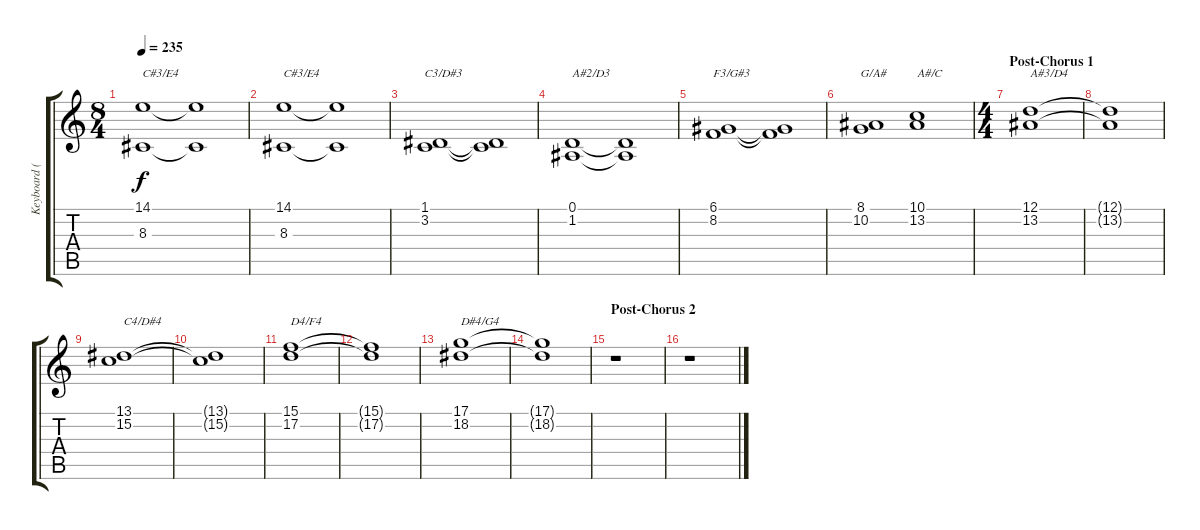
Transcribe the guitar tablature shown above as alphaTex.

\track ("Keyboard (Joe M.)" "Keyboard (") {instrument stringensemble1}
\staff {score tabs}
\tuning (D4 A3 F3 C3 G2 C2) {hide}
\ts (8 4)
\tempo 235
\clef g2
\ks c
(14.1 8.3).1{txt "C#3/E4" dy f} (14.1{t} 8.3{t}).1 |
(14.1 8.3).1{txt "C#3/E4"} (14.1{t} 8.3{t}).1 |
(1.1 3.2).1{txt "C3/D#3"} (1.1{t} 3.2{t}).1 |
(0.1 1.2).1{txt "A#2/D3"} (0.1{t} 1.2{t}).1 |
(6.1 8.2).1{txt "F3/G#3"} (6.1{t} 8.2{t}).1 |
(8.1 10.2).1{txt "G/A#"} (10.1 13.2).1{txt "A#/C"} |
\ts (4 4)
\section ("" "Post-Chorus 1")
(12.1 13.2).1{txt "A#3/D4"} |
(12.1{t} 13.2{t}).1 |
(13.1 15.2).1{txt "C4/D#4"} |
(13.1{t} 15.2{t}).1 |
(15.1 17.2).1{txt "D4/F4"} |
(15.1{t} 17.2{t}).1 |
(17.1 18.2).1{txt "D#4/G4"} |
(17.1{t} 18.2{t}).1 |
\section ("" "Post-Chorus 2")
r.1 |
r.1
